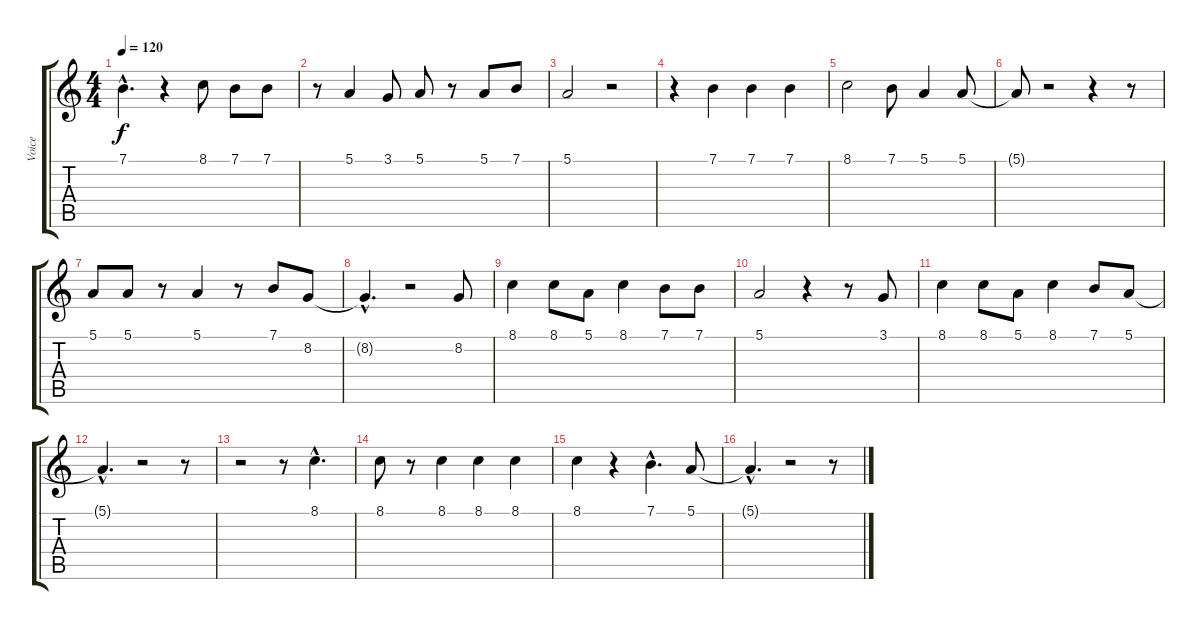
\track ("Voice" "Voice") {instrument brightacousticpiano}
\staff {score tabs}
\tuning (E4 B3 G3 D3 A2 E2) {hide}
\ts (4 4)
\tempo 120
\clef g2
\ks c
7.1{hac t}.4{d dy f} r.4 8.1.8 7.1.8 7.1.8 |
r.8 5.1.4 3.1.8 5.1.8 r.8 5.1.8 7.1.8 |
5.1.2 r.2 |
r.4 7.1.4 7.1.4 7.1.4 |
8.1.2 7.1.8 5.1.4 5.1.8 |
5.1{t}.8 r.2 r.4 r.8 |
5.1.8 5.1.8 r.8 5.1.4 r.8 7.1.8 8.2.8 |
8.2{hac t}.4{d} r.2 8.2.8 |
8.1.4 8.1.8 5.1.8 8.1.4 7.1.8 7.1.8 |
5.1.2 r.4 r.8 3.1.8 |
8.1.4 8.1.8 5.1.8 8.1.4 7.1.8 5.1.8 |
5.1{hac t}.4{d} r.2 r.8 |
r.2 r.8 8.1{hac}.4{d} |
8.1.8 r.8 8.1.4 8.1.4 8.1.4 |
8.1.4 r.4 7.1{hac}.4{d} 5.1.8 |
5.1{hac t}.4{d} r.2 r.8
